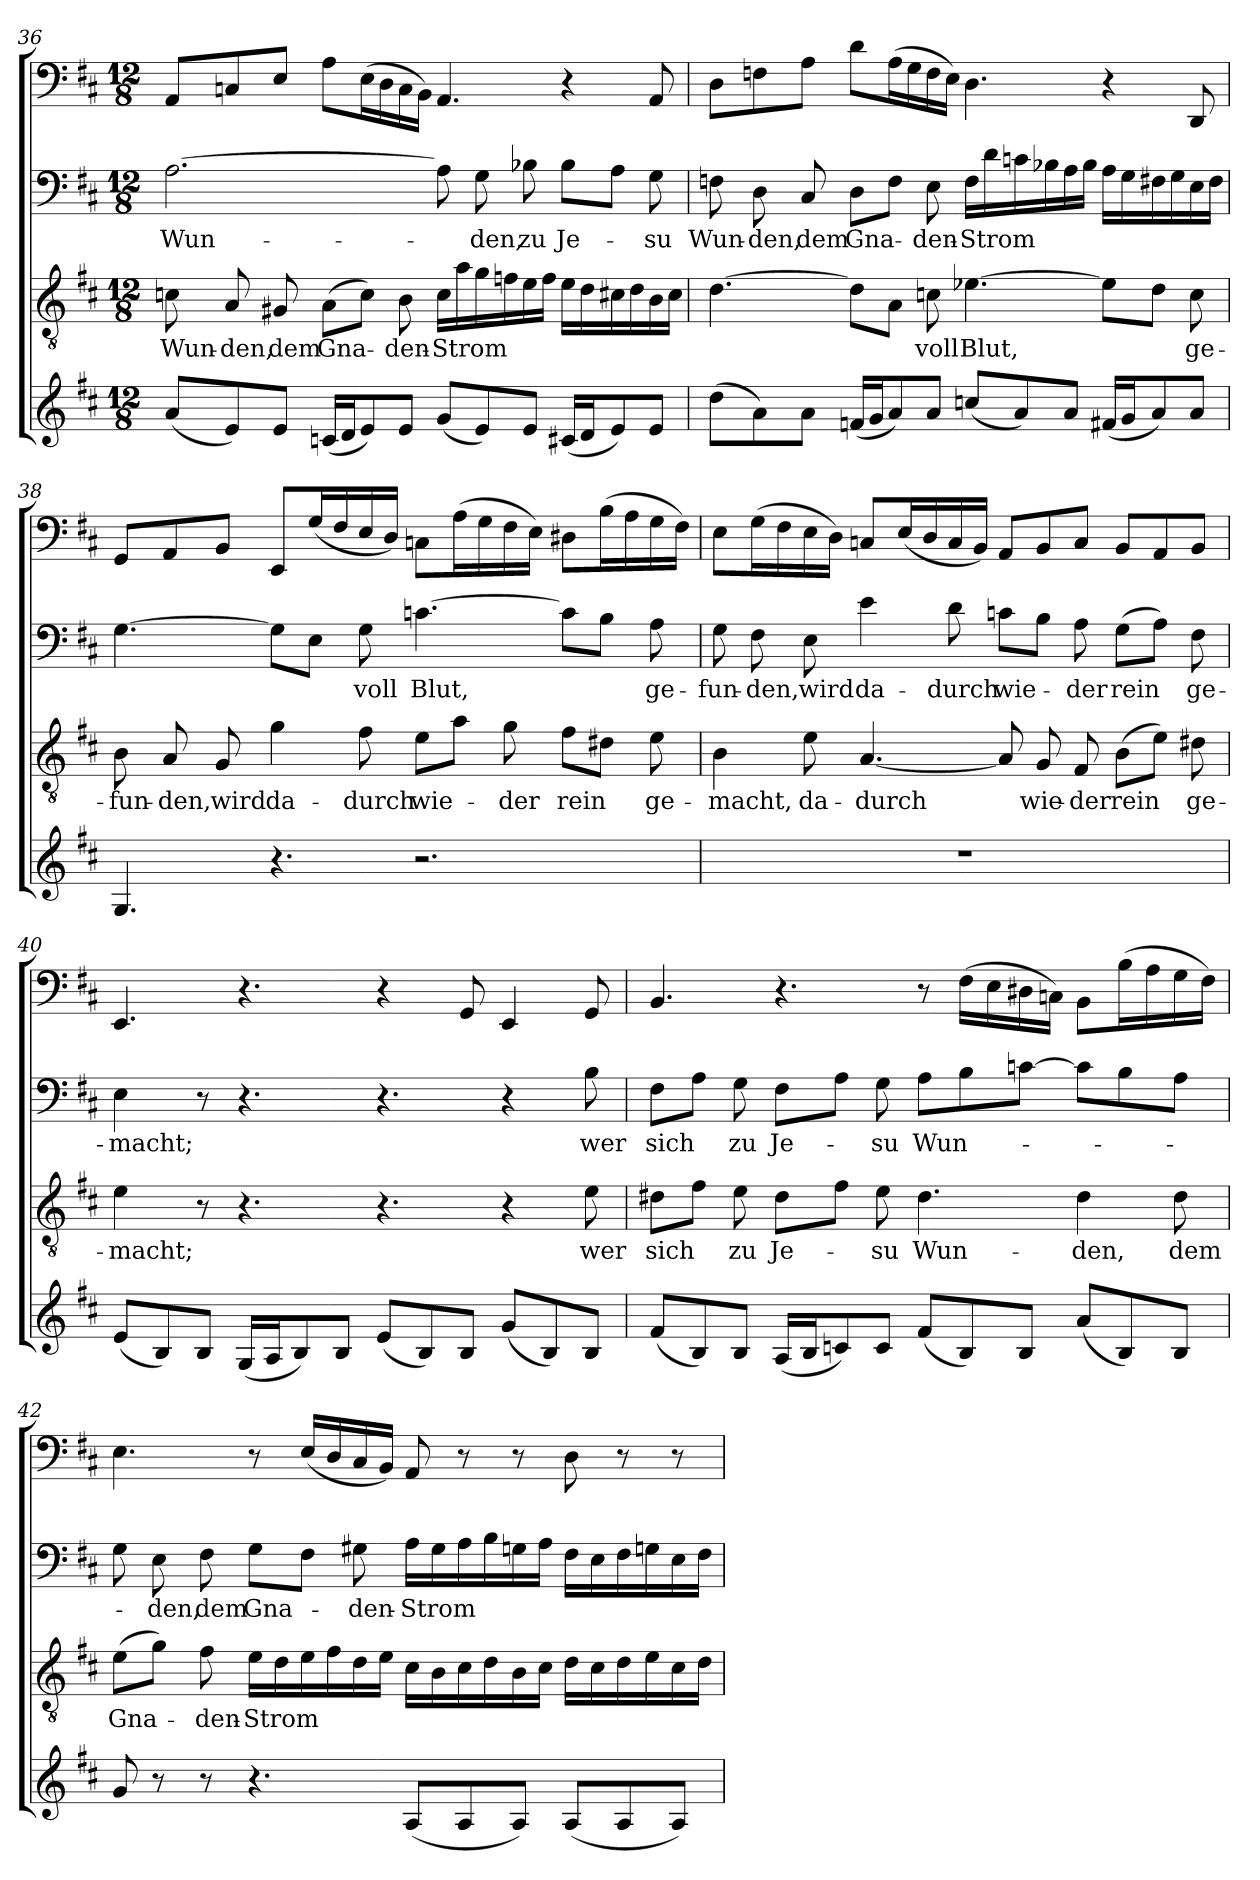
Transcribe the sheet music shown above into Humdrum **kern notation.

**kern	**kern	**text	**kern	**text	**kern
*part4	*part3	*part3	*part2	*part2	*part1
*staff4	*staff3	*staff3	*staff2	*staff2	*staff1
*clefG2	*clefGv2	*	*clefF4	*	*clefF4
*k[f#c#]	*k[f#c#]	*	*k[f#c#]	*	*k[f#c#]
*b:	*b:	*	*b:	*	*b:
*M12/8	*M12/8	*	*M12/8	*	*M12/8
=36	=36	=36	=36	=36	=36
(8a/L	8cn\	Wun-	[2.A\	Wun-	8AA/L
8e/)	8A/	-den,	.	.	8Cn/
8e/J	8G#X/	dem	.	.	8E/J
(16cn/LL	(8A\L	Gna-	.	.	8A\L
16d/J	.	.	.	.	.
8e/)	8c\J)	.	.	.	(16E\L
.	.	.	.	.	16D\
8e/J	8B\	-den-	.	.	16C\
.	.	.	.	.	16BB\JJ)
(8g/L	16c\LL	-Strom	8A\]	.	4.AA/
.	16a\	.	.	.	.
8e/)	16g\	.	8G\	-den,	.
.	16fn\	.	.	.	.
8e/J	16e\	.	8B-X\	zu	.
.	16f\JJ	.	.	.	.
(16c#X/LL	16e\LL	.	8B-\L	Je-	4r
16d/J	16d\	.	.	.	.
8e/)	16c#X\	.	8A\J	.	.
.	16d\	.	.	.	.
8e/J	16B\	.	8G\	-su	8AA/
.	16c#\JJ	.	.	.	.
=37	=37	=37	=37	=37	=37
(8dd\L	[4.d\	.	8Fn\	Wun-	8D\L
8a\)	.	.	8D\	-den,	8Fn\
8a\J	.	.	8C#/	dem	8A\J
(16fn/LL	8d\L]	.	8D\L	Gna-	8d\L
16g/J	.	.	.	.	.
8a/)	8A\J	.	8F\J	.	(16A\L
.	.	.	.	.	16G\
8a/J	8cn\	voll	8E\	-den-	16F\
.	.	.	.	.	16E\JJ)
(8ccn/L	[4.e-X\	Blut,	16F\LL	-Strom	4.D\
.	.	.	16d\	.	.
8a/)	.	.	16cn\	.	.
.	.	.	16B-X\	.	.
8a/J	.	.	16A\	.	.
.	.	.	16B-\JJ	.	.
(16f#X/LL	8e-\L]	.	16A\LL	.	4r
16g/J	.	.	16G\	.	.
8a/)	8d\J	.	16F#X\	.	.
.	.	.	16G\	.	.
8a/J	8c\	ge-	16E\	.	8DD/
.	.	.	16F#\JJ	.	.
=38	=38	=38	=38	=38	=38
4.G/	8B\	-fun-	[4.G\	.	8GG/L
.	8A/	-den,	.	.	8AA/
.	8G/	wird	.	.	8BB/J
4.r	4g\	da-	8G\L]	.	8EE/L
.	.	.	8E\J	.	(16G/L
.	.	.	.	.	16F#/
.	8f#\	-durch	8G\	voll	16E/
.	.	.	.	.	16D/JJ)
2.r	8e\L	wie-	[4.cn\	Blut,	8Cn\L
.	8a\J	.	.	.	(16A\L
.	.	.	.	.	16G\
.	8g\	-der	.	.	16F#\
.	.	.	.	.	16E\JJ)
.	8f#\L	rein	8c\L]	.	8D#X\L
.	8d#X\J	.	8B\J	.	(16B\L
.	.	.	.	.	16A\
.	8e\	ge-	8A\	ge-	16G\
.	.	.	.	.	16F#\JJ)
=39	=39	=39	=39	=39	=39
1.r	4B\	-macht,	8G\	-fun-	8E\L
.	.	.	8F#\	-den,	(16G\L
.	.	.	.	.	16F#\
.	8e\	da-	8E\	wird	16E\
.	.	.	.	.	16D\JJ)
.	[4.A/	-durch	4e\	da-	8Cn/L
.	.	.	.	.	(16E/L
.	.	.	.	.	16D/
.	.	.	8d\	-durch	16C/
.	.	.	.	.	16BB/JJ)
.	8A/]	.	8cn\L	wie-	8AA/L
.	8G/	wie-	8B\J	.	8BB/
.	8F#/	-der	8A\	-der	8C/J
.	(8B\L	rein	(8G\L	rein	8BB/L
.	8e\J)	.	8A\J)	.	8AA/
.	8d#X\	ge-	8F#\	ge-	8BB/J
=40	=40	=40	=40	=40	=40
(8e/L	4e\	-macht;	4E\	-macht;	4.EE/
8B/)	.	.	.	.	.
8B/J	8r	.	8r	.	.
(16G/LL	4.r	.	4.r	.	4.r
16A/J	.	.	.	.	.
8B/)	.	.	.	.	.
8B/J	.	.	.	.	.
(8e/L	4.r	.	4.r	.	4r
8B/)	.	.	.	.	.
8B/J	.	.	.	.	8GG/
(8g/L	4r	.	4r	.	4EE/
8B/)	.	.	.	.	.
8B/J	8e\	wer	8B\	wer	8GG/
=41	=41	=41	=41	=41	=41
(8f#/L	8d#X\L	sich	8F#\L	sich	4.BB/
8B/)	8f#\J	.	8A\J	.	.
8B/J	8e\	zu	8G\	zu	.
(16A/LL	8d#\L	Je-	8F#\L	Je-	4.r
16B/J	.	.	.	.	.
8cn/)	8f#\J	.	8A\J	.	.
8c/J	8e\	-su	8G\	-su	.
(8f#/L	4.d#\	Wun-	8A\L	Wun-	8r
8B/)	.	.	8B\	.	(16F#\LL
.	.	.	.	.	16E\
8B/J	.	.	[8cn\J	.	16D#X\
.	.	.	.	.	16Cn\JJ)
(8a/L	4d#\	-den,	8c\L]	.	8BB\L
8B/)	.	.	8B\	.	(16B\L
.	.	.	.	.	16A\
8B/J	8d#\	dem	8A\J	.	16G\
.	.	.	.	.	16F#\JJ)
=42	=42	=42	=42	=42	=42
8g/	(8e\L	Gna-	8G\	.	4.E\
8r	8g\J)	.	8E\	-den,	.
8r	8f#\	-den-	8F#\	dem	.
4.r	16e\LL	-Strom	8G\L	Gna-	8r
.	16d\	.	.	.	.
.	16e\	.	8F#\J	.	(16E/LL
.	16f#\	.	.	.	16D/
.	16d\	.	8G#X\	-den-	16C#/
.	16e\JJ	.	.	.	16BB/JJ)
(8A/L	16c#\LL	.	16A\LL	-Strom	8AA/
.	16B\	.	16G#\	.	.
8A/	16c#\	.	16A\	.	8r
.	16d\	.	16B\	.	.
8A/J)	16B\	.	16Gn\	.	8r
.	16c#\JJ	.	16A\JJ	.	.
(8A/L	16d\LL	.	16F#\LL	.	8D\
.	16c#\	.	16E\	.	.
8A/	16d\	.	16F#\	.	8r
.	16e\	.	16Gn\	.	.
8A/J)	16c#\	.	16E\	.	8r
.	16d\JJ	.	16F#\JJ	.	.
=	=	=	=	=	=
*-	*-	*-	*-	*-	*-
